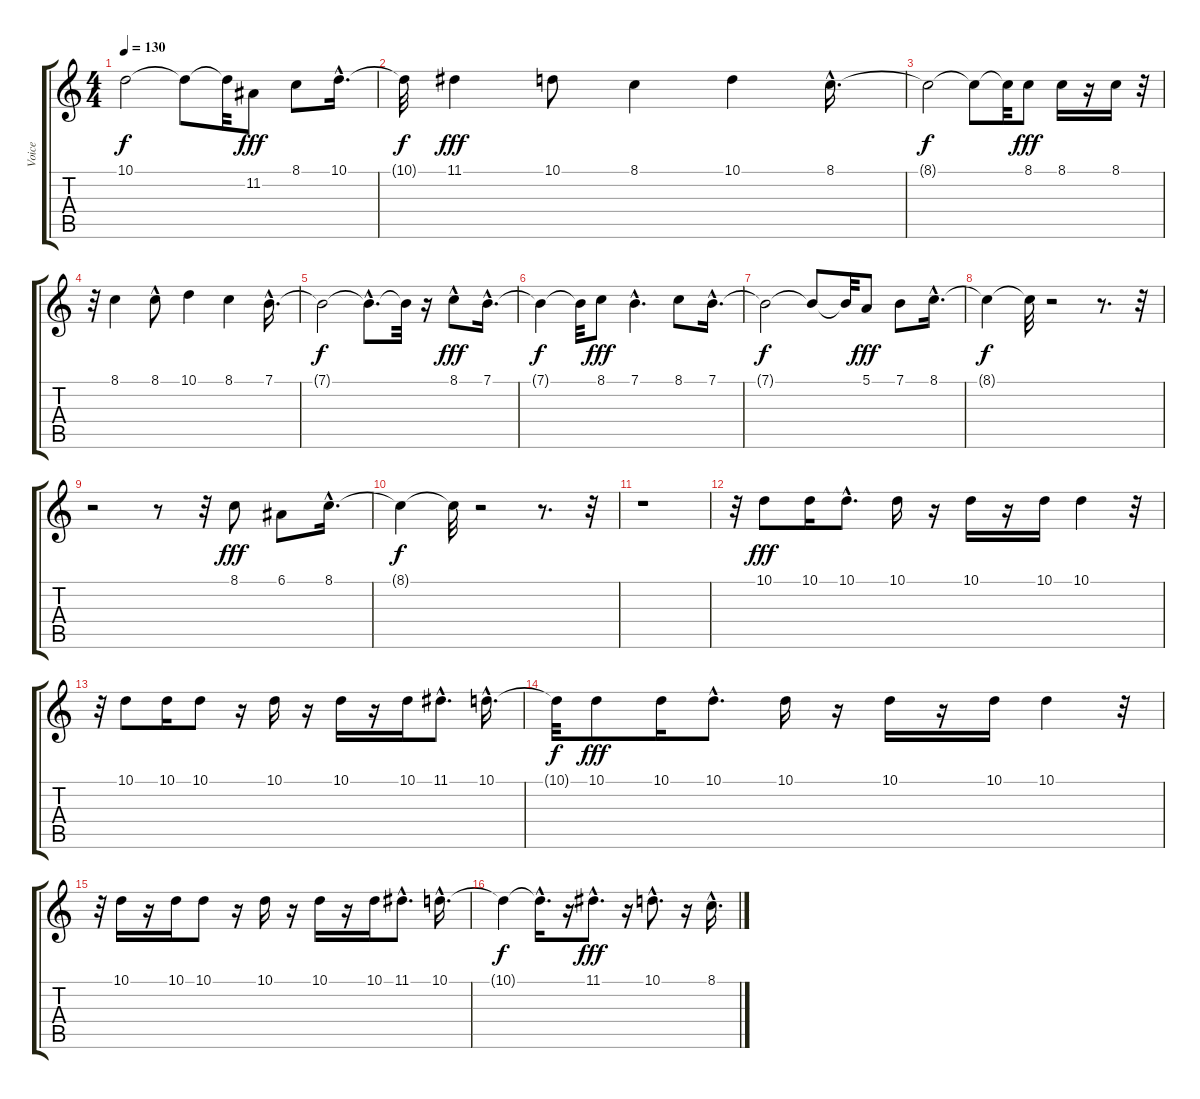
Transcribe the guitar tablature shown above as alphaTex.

\track ("Voice" "Voice") {instrument lead8bassandlead}
\staff {score tabs}
\tuning (E4 B3 G3 D3 A2 E2) {hide}
\ts (4 4)
\tempo 130
\clef g2
\ks c
10.1{t}.2{dy f} 10.1{t}.8 10.1{t}.32 11.2.8{dy fff} 8.1.8 10.1{hac}.16{d} |
10.1{t}.32{dy f} 11.1.4{dy fff} 10.1.8 8.1.4 10.1.4 8.1{hac}.16{d} |
8.1{t}.2{dy f} 8.1{t}.8 8.1{t}.32 8.1.8{dy fff} 8.1.16 r.16 8.1.16 r.32 |
r.32 8.1.4 8.1{hac}.8 10.1.4 8.1.4 7.1{hac}.16{d} |
7.1{t}.2{dy f} 7.1{hac t}.8{d} 7.1{t}.32 r.16 8.1{hac}.8{dy fff} 7.1{hac}.16{d} |
7.1{t}.4{dy f} 7.1{t}.32 8.1.8{dy fff} 7.1{hac}.4{d} 8.1.8 7.1{hac}.16{d} |
7.1{t}.2{dy f} 7.1{t}.8 7.1{t}.32 5.1.8{dy fff} 7.1.8 8.1{hac}.16{d} |
8.1{t}.4{dy f} 8.1{t}.32 r.2 r.8{d} r.32 |
r.2 r.8 r.32 8.1.8{dy fff} 6.1.8 8.1{hac}.16{d} |
8.1{t}.4{dy f} 8.1{t}.32 r.2 r.8{d} r.32 |
r.1 |
r.32 10.1.8{dy fff} 10.1.16 10.1{hac}.8{d} 10.1.16 r.16 10.1.16 r.16 10.1.16 10.1.4 r.32 |
r.32 10.1.8 10.1.16 10.1.8 r.16 10.1.16 r.16 10.1.16 r.16 10.1.16 11.1{hac}.8{d} 10.1{hac}.16{d} |
10.1{t}.32{dy f} 10.1.8{dy fff} 10.1.16 10.1{hac}.8{d} 10.1.16 r.16 10.1.16 r.16 10.1.16 10.1.4 r.32 |
r.32 10.1.16 r.16 10.1.16 10.1.8 r.16 10.1.16 r.16 10.1.16 r.16 10.1.16 11.1{hac}.8{d} 10.1{hac}.16{d} |
10.1{t}.4{dy f} 10.1{hac t}.16{d} r.16 11.1{hac}.8{d dy fff} r.16 10.1{hac}.8{d} r.16 8.1{hac}.16{d}
